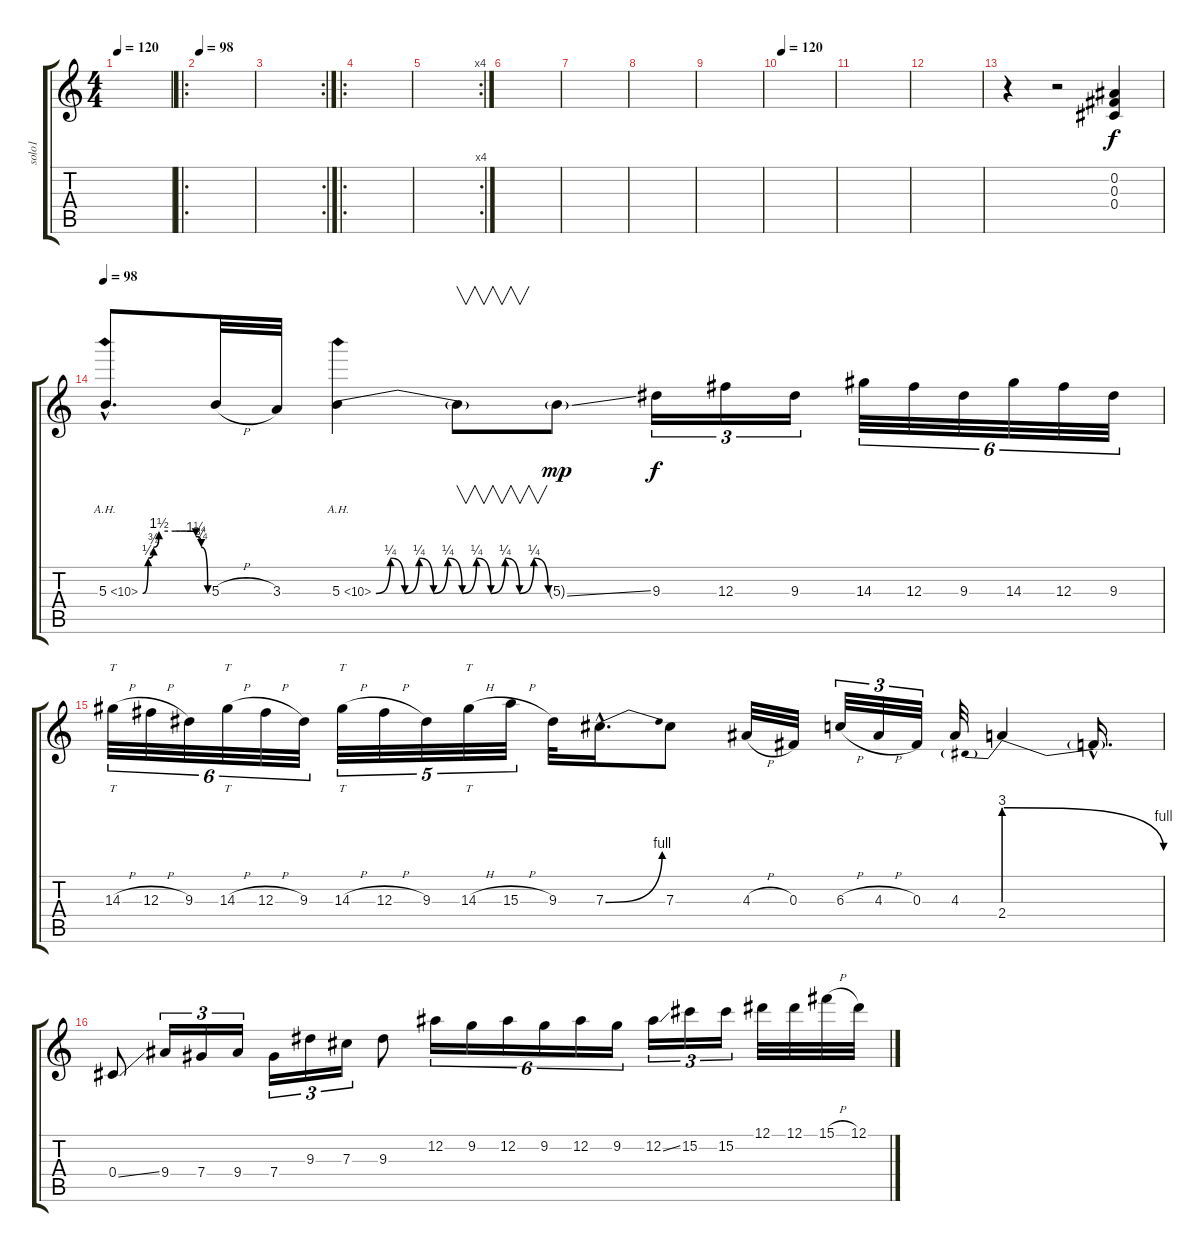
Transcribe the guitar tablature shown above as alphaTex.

\track ("solo1" "solo1") {instrument distortionguitar}
\staff {score tabs}
\tuning (Eb4 Bb3 Gb3 Db3 Ab2 Eb2) {hide}
\ts (4 4)
\tempo 120
\clef g2
\ks c
|
\ro
\tempo 98
|
\rc 2
|
\ro
|
\rc 4
|
|
|
|
|
\tempo 120
|
|
|
r.4 r.2 (0.2 0.3 0.4).4 |
\tempo 98
5.3{be (custom 0 0 5 1 10 3 15 6 30 6 35 6 40 6 45 6 49 5 54 3 60 0) ah 5 hac}.8{d} 5.3{h}.32 3.3.32 5.3{be (custom 0 0 5 1 10 0 15 1 20 0 25 1 30 0 35 1 40 0 45 1 50 0 55 1 60 0) ah 5}.4 5.3{t}.8{v} 5.3{ss g}.8{dy mp} 9.3.16{tu (3 2) dy f} 12.3.16{tu (3 2)} 9.3.16{tu (3 2)} 14.3.32{tu (6 4)} 12.3.32{tu (6 4)} 9.3.32{tu (6 4)} 14.3.32{tu (6 4)} 12.3.32{tu (6 4)} 9.3.32{tu (6 4)} |
14.3{h}.32{tt tu (6 4)} 12.3{h}.32{tu (6 4)} 9.3.32{tu (6 4)} 14.3{h}.32{tt tu (6 4)} 12.3{h}.32{tu (6 4)} 9.3.32{tu (6 4)} 14.3{h}.32{tt tu (5 4)} 12.3{h}.32{tu (5 4)} 9.3.32{tu (5 4)} 14.3{h}.32{tt tu (5 4)} 15.3{h}.32{tu (5 4)} 9.3.32 7.3{be (bend 0 0 60 4) hac}.16{d} 7.3.8 4.3{h}.32 0.3.32 6.3{h}.32{tu (3 2)} 4.3{h}.32{tu (3 2)} 0.3.32{tu (3 2)} 4.3.32 2.4{be (prebendrelease 0 12 60 4)}.4 2.4{hac t}.16{d} |
0.4{ss}.8 9.4.16{tu (3 2)} 7.4.16{tu (3 2)} 9.4.16{tu (3 2)} 7.4.16{tu (3 2)} 9.3.16{tu (3 2)} 7.3.16{tu (3 2)} 9.3.8 12.2.16{tu (6 4)} 9.2.16{tu (6 4)} 12.2.16{tu (6 4)} 9.2.16{tu (6 4)} 12.2.16{tu (6 4)} 9.2.16{tu (6 4)} 12.2{ss}.16{tu (3 2)} 15.2.16{tu (3 2)} 15.2.16{tu (3 2)} 12.1.32 12.1.32 15.1{h}.32 12.1.32
